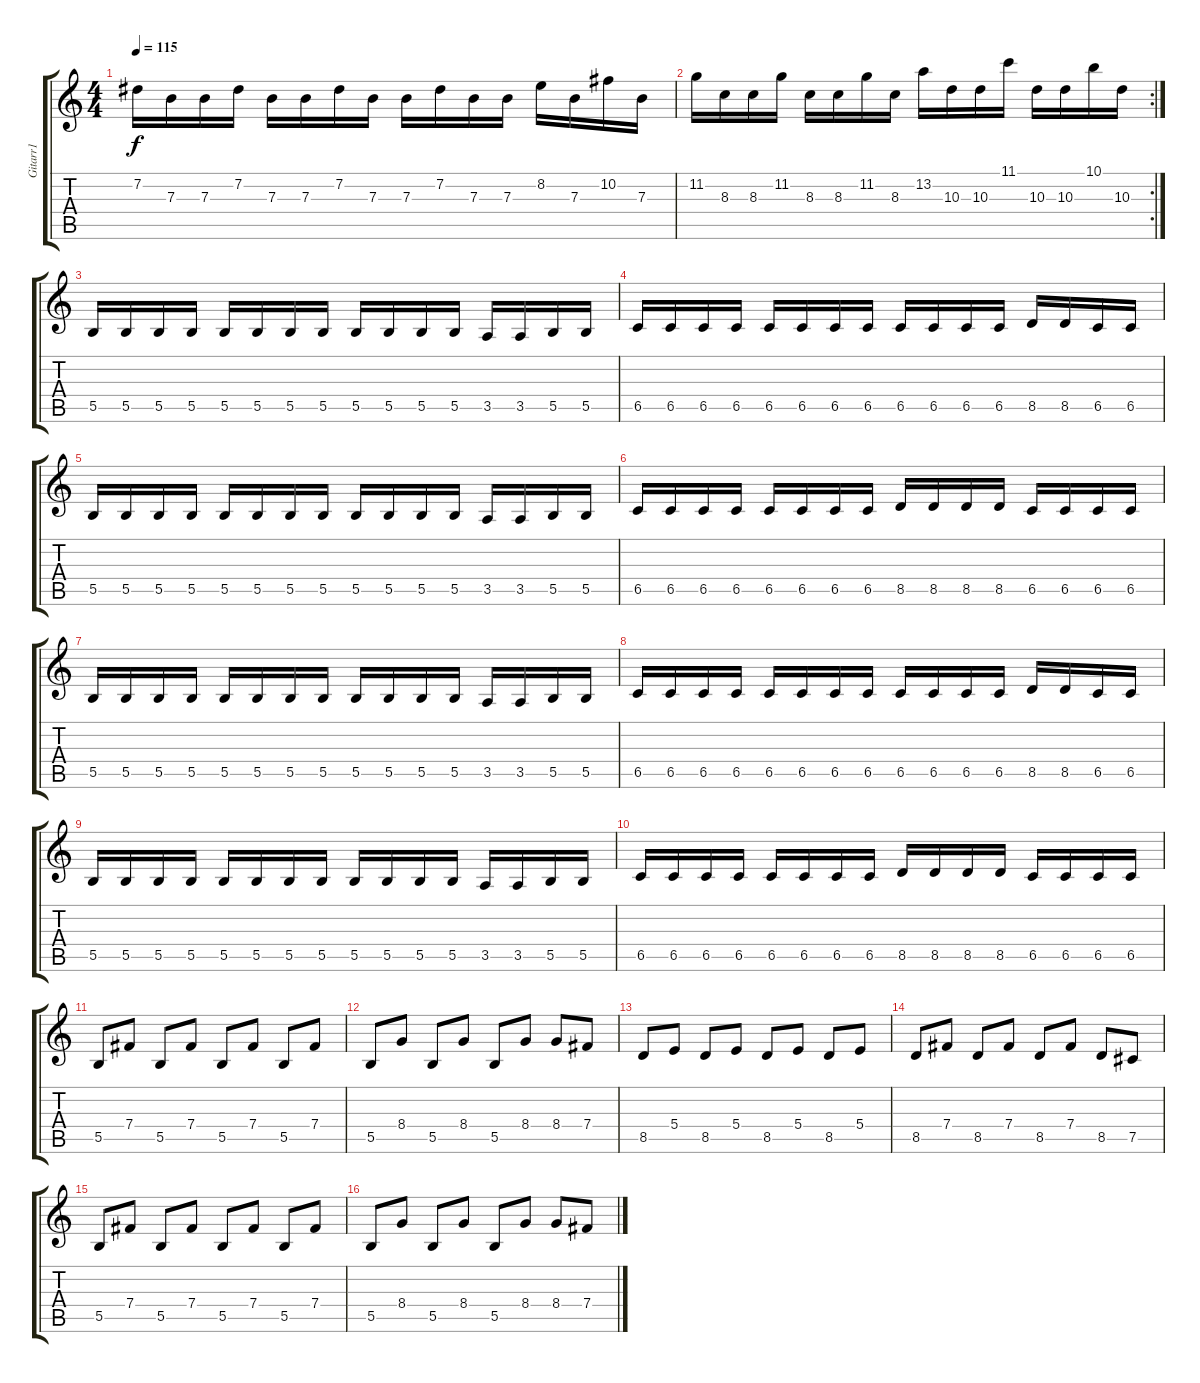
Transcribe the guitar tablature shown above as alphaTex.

\track ("Gitarr1" "Gitarr1") {instrument overdrivenguitar}
\staff {score tabs}
\tuning (Db4 Ab3 E3 B2 Gb2 B1) {hide}
\ts (4 4)
\tempo 115
\clef g2
\ks c
7.2.16{dy f} 7.3.16 7.3.16 7.2.16 7.3.16 7.3.16 7.2.16 7.3.16 7.3.16 7.2.16 7.3.16 7.3.16 8.2.16 7.3.16 10.2.16 7.3.16 |
\rc 2
11.2.16 8.3.16 8.3.16 11.2.16 8.3.16 8.3.16 11.2.16 8.3.16 13.2.16 10.3.16 10.3.16 11.1.16 10.3.16 10.3.16 10.1.16 10.3.16 |
5.5.16 5.5.16 5.5.16 5.5.16 5.5.16 5.5.16 5.5.16 5.5.16 5.5.16 5.5.16 5.5.16 5.5.16 3.5.16 3.5.16 5.5.16 5.5.16 |
6.5.16 6.5.16 6.5.16 6.5.16 6.5.16 6.5.16 6.5.16 6.5.16 6.5.16 6.5.16 6.5.16 6.5.16 8.5.16 8.5.16 6.5.16 6.5.16 |
5.5.16 5.5.16 5.5.16 5.5.16 5.5.16 5.5.16 5.5.16 5.5.16 5.5.16 5.5.16 5.5.16 5.5.16 3.5.16 3.5.16 5.5.16 5.5.16 |
6.5.16 6.5.16 6.5.16 6.5.16 6.5.16 6.5.16 6.5.16 6.5.16 8.5.16 8.5.16 8.5.16 8.5.16 6.5.16 6.5.16 6.5.16 6.5.16 |
5.5.16 5.5.16 5.5.16 5.5.16 5.5.16 5.5.16 5.5.16 5.5.16 5.5.16 5.5.16 5.5.16 5.5.16 3.5.16 3.5.16 5.5.16 5.5.16 |
6.5.16 6.5.16 6.5.16 6.5.16 6.5.16 6.5.16 6.5.16 6.5.16 6.5.16 6.5.16 6.5.16 6.5.16 8.5.16 8.5.16 6.5.16 6.5.16 |
5.5.16 5.5.16 5.5.16 5.5.16 5.5.16 5.5.16 5.5.16 5.5.16 5.5.16 5.5.16 5.5.16 5.5.16 3.5.16 3.5.16 5.5.16 5.5.16 |
6.5.16 6.5.16 6.5.16 6.5.16 6.5.16 6.5.16 6.5.16 6.5.16 8.5.16 8.5.16 8.5.16 8.5.16 6.5.16 6.5.16 6.5.16 6.5.16 |
5.5.8 7.4.8 5.5.8 7.4.8 5.5.8 7.4.8 5.5.8 7.4.8 |
5.5.8 8.4.8 5.5.8 8.4.8 5.5.8 8.4.8 8.4.8 7.4.8 |
8.5.8 5.4.8 8.5.8 5.4.8 8.5.8 5.4.8 8.5.8 5.4.8 |
8.5.8 7.4.8 8.5.8 7.4.8 8.5.8 7.4.8 8.5.8 7.5.8 |
5.5.8 7.4.8 5.5.8 7.4.8 5.5.8 7.4.8 5.5.8 7.4.8 |
5.5.8 8.4.8 5.5.8 8.4.8 5.5.8 8.4.8 8.4.8 7.4.8
